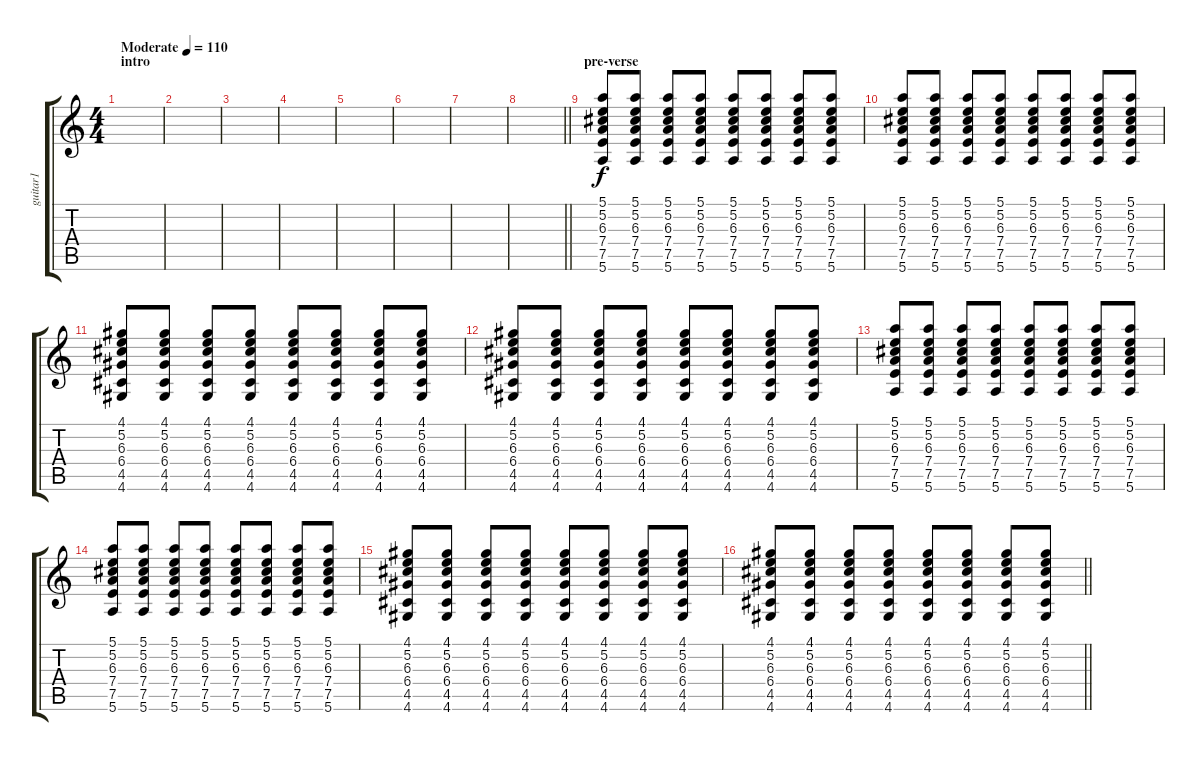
\track ("guitar1" "guitar1") {instrument acousticguitarsteel}
\staff {score tabs}
\tuning (E4 B3 G3 D3 A2 E2) {hide}
\ts (4 4)
\section ("" "intro")
\tempo (110 "Moderate")
\clef g2
\ks c
|
|
|
|
|
|
|
\barLineRight lightlight
|
\section ("" "pre-verse")
(5.1 5.2 6.3 7.4 7.5 5.6).8{volume 2} (5.1 5.2 6.3 7.4 7.5 5.6).8 (5.1 5.2 6.3 7.4 7.5 5.6).8 (5.1 5.2 6.3 7.4 7.5 5.6).8 (5.1 5.2 6.3 7.4 7.5 5.6).8 (5.1 5.2 6.3 7.4 7.5 5.6).8 (5.1 5.2 6.3 7.4 7.5 5.6).8 (5.1 5.2 6.3 7.4 7.5 5.6).8 |
(5.1 5.2 6.3 7.4 7.5 5.6).8 (5.1 5.2 6.3 7.4 7.5 5.6).8 (5.1 5.2 6.3 7.4 7.5 5.6).8 (5.1 5.2 6.3 7.4 7.5 5.6).8 (5.1 5.2 6.3 7.4 7.5 5.6).8 (5.1 5.2 6.3 7.4 7.5 5.6).8 (5.1 5.2 6.3 7.4 7.5 5.6).8 (5.1 5.2 6.3 7.4 7.5 5.6).8 |
(4.1 5.2 6.3 6.4 4.5 4.6).8 (4.1 5.2 6.3 6.4 4.5 4.6).8 (4.1 5.2 6.3 6.4 4.5 4.6).8 (4.1 5.2 6.3 6.4 4.5 4.6).8 (4.1 5.2 6.3 6.4 4.5 4.6).8 (4.1 5.2 6.3 6.4 4.5 4.6).8 (4.1 5.2 6.3 6.4 4.5 4.6).8 (4.1 5.2 6.3 6.4 4.5 4.6).8 |
(4.1 5.2 6.3 6.4 4.5 4.6).8 (4.1 5.2 6.3 6.4 4.5 4.6).8 (4.1 5.2 6.3 6.4 4.5 4.6).8 (4.1 5.2 6.3 6.4 4.5 4.6).8 (4.1 5.2 6.3 6.4 4.5 4.6).8 (4.1 5.2 6.3 6.4 4.5 4.6).8 (4.1 5.2 6.3 6.4 4.5 4.6).8 (4.1 5.2 6.3 6.4 4.5 4.6).8 |
(5.1 5.2 6.3 7.4 7.5 5.6).8 (5.1 5.2 6.3 7.4 7.5 5.6).8 (5.1 5.2 6.3 7.4 7.5 5.6).8 (5.1 5.2 6.3 7.4 7.5 5.6).8 (5.1 5.2 6.3 7.4 7.5 5.6).8 (5.1 5.2 6.3 7.4 7.5 5.6).8 (5.1 5.2 6.3 7.4 7.5 5.6).8 (5.1 5.2 6.3 7.4 7.5 5.6).8 |
(5.1 5.2 6.3 7.4 7.5 5.6).8 (5.1 5.2 6.3 7.4 7.5 5.6).8 (5.1 5.2 6.3 7.4 7.5 5.6).8 (5.1 5.2 6.3 7.4 7.5 5.6).8 (5.1 5.2 6.3 7.4 7.5 5.6).8 (5.1 5.2 6.3 7.4 7.5 5.6).8 (5.1 5.2 6.3 7.4 7.5 5.6).8 (5.1 5.2 6.3 7.4 7.5 5.6).8 |
(4.1 5.2 6.3 6.4 4.5 4.6).8 (4.1 5.2 6.3 6.4 4.5 4.6).8 (4.1 5.2 6.3 6.4 4.5 4.6).8 (4.1 5.2 6.3 6.4 4.5 4.6).8 (4.1 5.2 6.3 6.4 4.5 4.6).8 (4.1 5.2 6.3 6.4 4.5 4.6).8 (4.1 5.2 6.3 6.4 4.5 4.6).8 (4.1 5.2 6.3 6.4 4.5 4.6).8 |
\barLineRight lightlight
(4.1 5.2 6.3 6.4 4.5 4.6).8 (4.1 5.2 6.3 6.4 4.5 4.6).8 (4.1 5.2 6.3 6.4 4.5 4.6).8 (4.1 5.2 6.3 6.4 4.5 4.6).8 (4.1 5.2 6.3 6.4 4.5 4.6).8 (4.1 5.2 6.3 6.4 4.5 4.6).8 (4.1 5.2 6.3 6.4 4.5 4.6).8 (4.1 5.2 6.3 6.4 4.5 4.6).8
